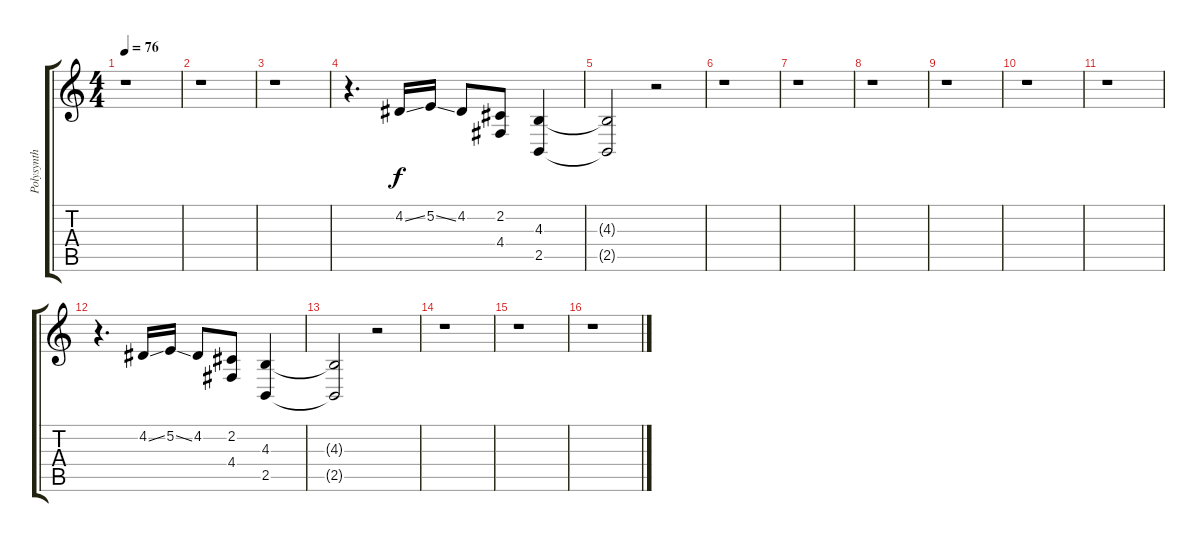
\track ("Polysynth" "Polysynth") {instrument pad3polysynth}
\staff {score tabs}
\tuning (E4 B3 G3 D3 A2 E2) {hide}
\ts (4 4)
\tempo 76
\clef g2
\ks c
r.1{dy f} |
r.1 |
r.1 |
r.4{d volume 8} 4.2{ss}.16 5.2{ss}.16 4.2.8 (2.2 4.4).8 (4.3 2.5).4{volume 4} |
(4.3{t} 2.5{t}).2 r.2 |
r.1 |
r.1 |
r.1 |
r.1 |
r.1 |
r.1 |
r.4{d volume 8} 4.2{ss}.16 5.2{ss}.16 4.2.8 (2.2 4.4).8 (4.3 2.5).4{volume 4} |
(4.3{t} 2.5{t}).2 r.2 |
r.1 |
r.1 |
r.1
